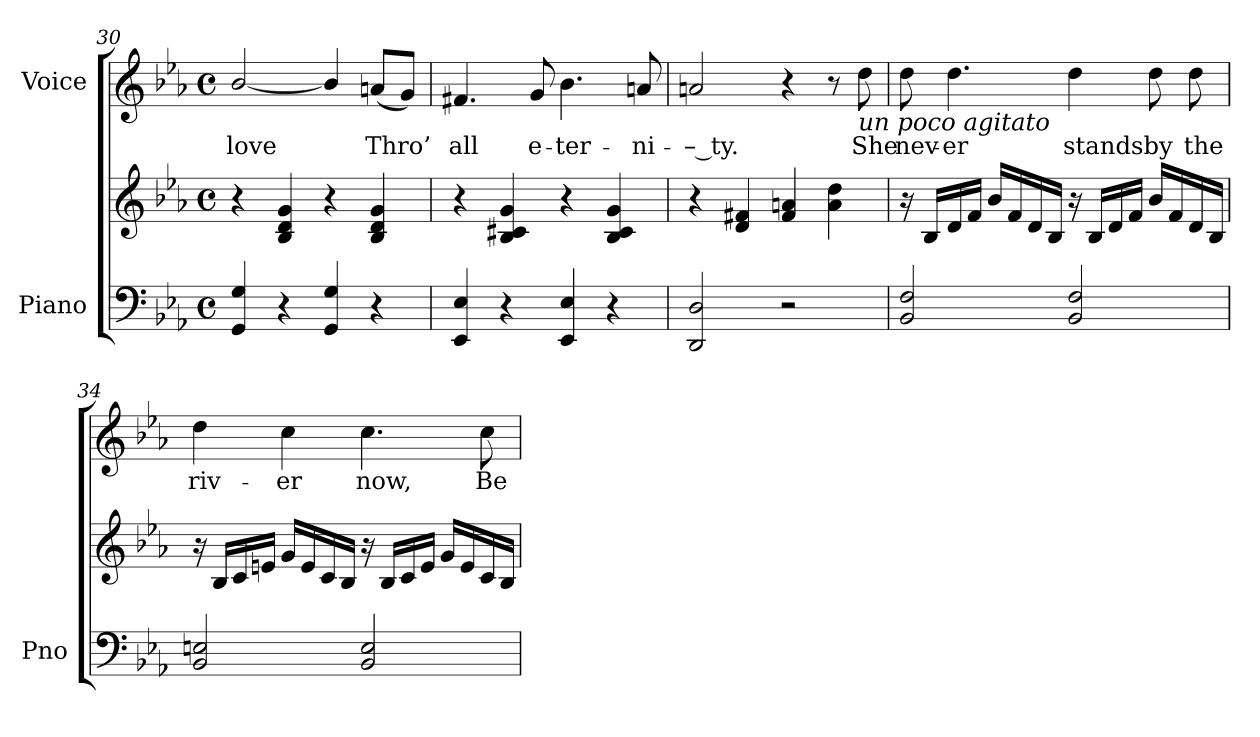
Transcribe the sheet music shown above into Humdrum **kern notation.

**kern	**kern	**kern	**text
*part2	*part2	*part1	*part1
*staff3	*staff2	*staff1	*staff1
*I"Piano	*	*I"Voice	*
*I'Pno	*	*	*
*clefF4	*clefG2	*clefG2	*
*k[b-e-a-]	*k[b-e-a-]	*k[b-e-a-]	*
*M4/4	*M4/4	*M4/4	*
*met(c)	*met(c)	*met(c)	*
=30	=30	=30	=30
!	!	!	!LO:LY:b
4GG/ 4G/	4r	[2b-/	love
4r	4B-/ 4d/ 4g/	.	.
4GG/ 4G/	4r	4b-/]	.
!	!	!	!LO:LY:b
4r	4B-/ 4d/ 4g/	(8an/L	Thro’
.	.	8g/J)	.
=31	=31	=31	=31
!	!	!	!LO:LY:b
4EE-/ 4E-/	4r	4.f#X/	all
4r	4B-/ 4c#X/ 4g/	.	.
!	!	!	!LO:LY:b
.	.	8g/	e-
!	!	!	!LO:LY:b
4EE-/ 4E-/	4r	4.b-\	-ter-
4r	4B-/ 4c#/ 4g/	.	.
!	!	!	!LO:LY:b
.	.	8an/	-ni-
!!LO:LB:g=z
=32	=32	=32	=32
!	!	!	!LO:LY:b
2DD/ 2D/	4r	2an/	-– ty.
.	4d/ 4f#X/	.	.
2r	4f#/ 4an/	4r	.
.	4a\ 4dd\	8r	.
!	!	!LO:TX:b:i:t=un poco agitato	!
!	!	!	!LO:LY:b
.	.	8dd\	She
=33	=33	=33	=33
!	!	!	!LO:LY:b
2BB-/ 2F/	16r	8dd\	nev-
.	16B-/LL	.	.
!	!	!	!LO:LY:b
.	16d/	4.dd\	-er
.	16f/JJ	.	.
.	16b-/LL	.	.
.	16f/	.	.
.	16d/	.	.
.	16B-/JJ	.	.
!	!	!	!LO:LY:b
2BB-/ 2F/	16r	4dd\	stands
.	16B-/LL	.	.
.	16d/	.	.
.	16f/JJ	.	.
!	!	!	!LO:LY:b
.	16b-/LL	8dd\	by
.	16f/	.	.
!	!	!	!LO:LY:b
.	16d/	8dd\	the
.	16B-/JJ	.	.
!!LO:LB:g=z
=34	=34	=34	=34
!	!	!	!LO:LY:b
2BB-/ 2En/	16r	4dd\	riv-
.	16B-/LL	.	.
.	16c/	.	.
.	16en/JJ	.	.
!	!	!	!LO:LY:b
.	16g/LL	4cc\	-er
.	16e/	.	.
.	16c/	.	.
.	16B-/JJ	.	.
!	!	!	!LO:LY:b
2BB-/ 2E/	16r	4.cc\	now,
.	16B-/LL	.	.
.	16c/	.	.
.	16e/JJ	.	.
.	16g/LL	.	.
.	16e/	.	.
!	!	!	!LO:LY:b
.	16c/	8cc\	Be-
.	16B-/JJ	.	.
=	=	=	=
*-	*-	*-	*-
